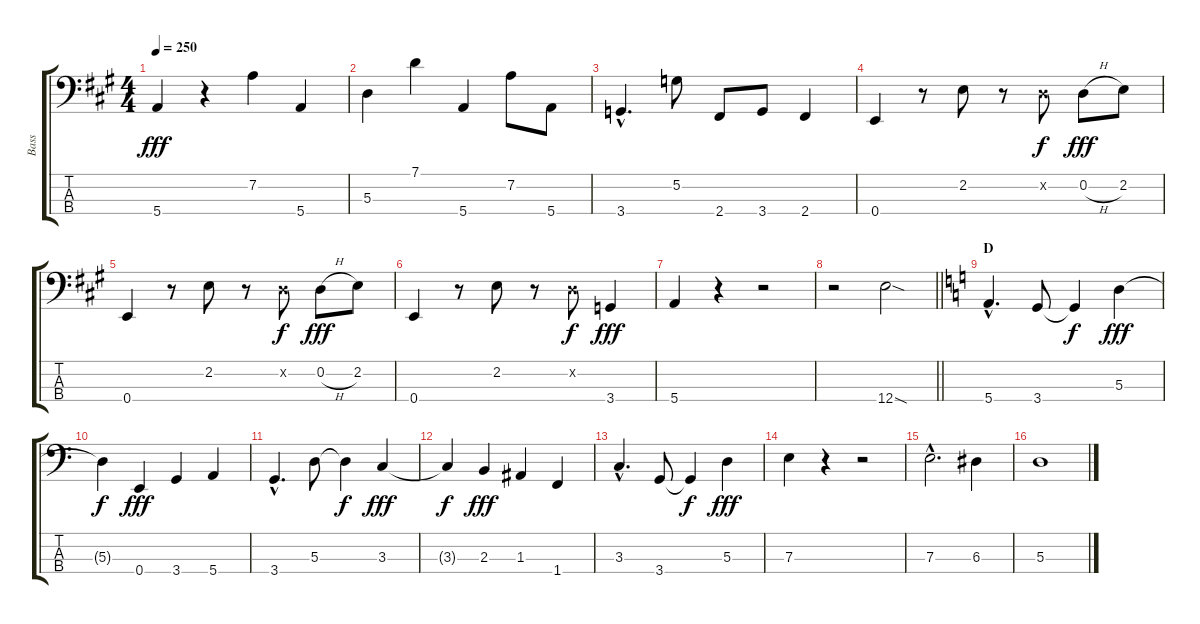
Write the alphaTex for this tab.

\track ("Bass" "Bass") {instrument electricbassfinger}
\staff {score tabs}
\tuning (G2 D2 A1 E1) {hide}
\ts (4 4)
\tempo 250
\clef f4
\ks a
5.4.4{dy fff} r.4 7.2.4 5.4.4 |
5.3.4 7.1.4 5.4.4 7.2.8 5.4.8 |
3.4{hac}.4{d} 5.2.8 2.4.8 3.4.8 2.4.4 |
0.4.4 r.8 2.2.8 r.8 0.2{x}.8{dy f} 0.2{h}.8{dy fff} 2.2.8 |
0.4.4 r.8 2.2.8 r.8 0.2{x}.8{dy f} 0.2{h}.8{dy fff} 2.2.8 |
0.4.4 r.8 2.2.8 r.8 0.2{x}.8{dy f} 3.4.4{dy fff} |
5.4.4 r.4 r.2 |
\barLineRight lightlight
r.2 12.4{sod}.2 |
\section ("" "D")
\ks c
5.4{hac}.4{d} 3.4.8 3.4{t}.4{dy f} 5.3.4{dy fff} |
5.3{t}.4{dy f} 0.4.4{dy fff} 3.4.4 5.4.4 |
3.4{hac}.4{d} 5.3.8 5.3{t}.4{dy f} 3.3.4{dy fff} |
3.3{t}.4{dy f} 2.3.4{dy fff} 1.3.4 1.4.4 |
3.3{hac}.4{d} 3.4.8 3.4{t}.4{dy f} 5.3.4{dy fff} |
7.3.4 r.4 r.2 |
7.3{hac}.2{d} 6.3.4 |
5.3.1
